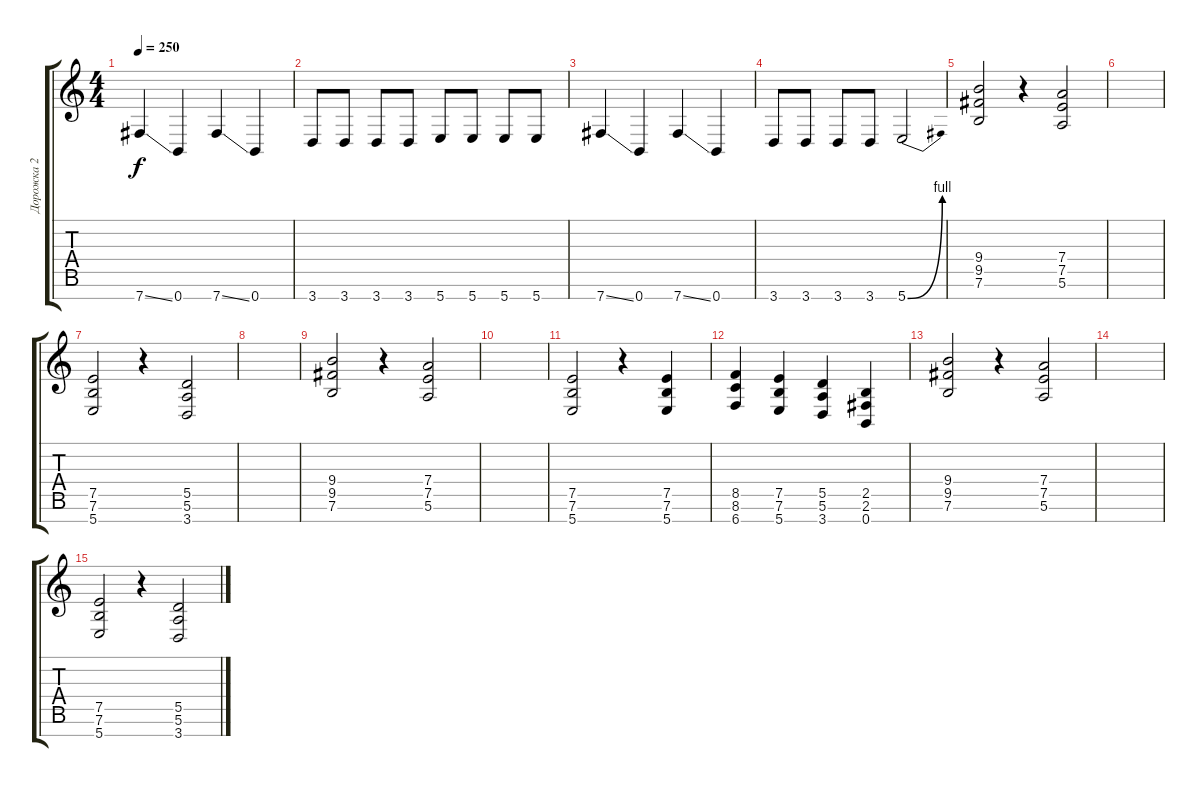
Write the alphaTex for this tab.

\track ("Дорожка 2" "Дорожка 2") {instrument distortionguitar}
\staff {score tabs}
\tuning (E4 B3 G3 D3 A2 E2 B1) {hide}
\ts (4 4)
\tempo 250
\clef g2
\ks c
7.7{ss}.4{dy f} 0.7.4 7.7{ss}.4 0.7.4 |
3.7.8 3.7.8 3.7.8 3.7.8 5.7.8 5.7.8 5.7.8 5.7.8 |
7.7{ss}.4 0.7.4 7.7{ss}.4 0.7.4 |
3.7.8 3.7.8 3.7.8 3.7.8 5.7{be (bend 0 0 60 4)}.2 |
(9.4 9.5 7.6).2 r.4 (7.4 7.5 5.6).2 |
|
(7.5 7.6 5.7).2 r.4 (5.5 5.6 3.7).2 |
|
(9.4 9.5 7.6).2 r.4 (7.4 7.5 5.6).2 |
|
(7.5 7.6 5.7).2 r.4 (7.5 7.6 5.7).4 |
(8.5 8.6 6.7).4 (7.5 7.6 5.7).4 (5.5 5.6 3.7).4 (2.5 2.6 0.7).4 |
(9.4 9.5 7.6).2 r.4 (7.4 7.5 5.6).2 |
|
(7.5 7.6 5.7).2 r.4 (5.5 5.6 3.7).2
